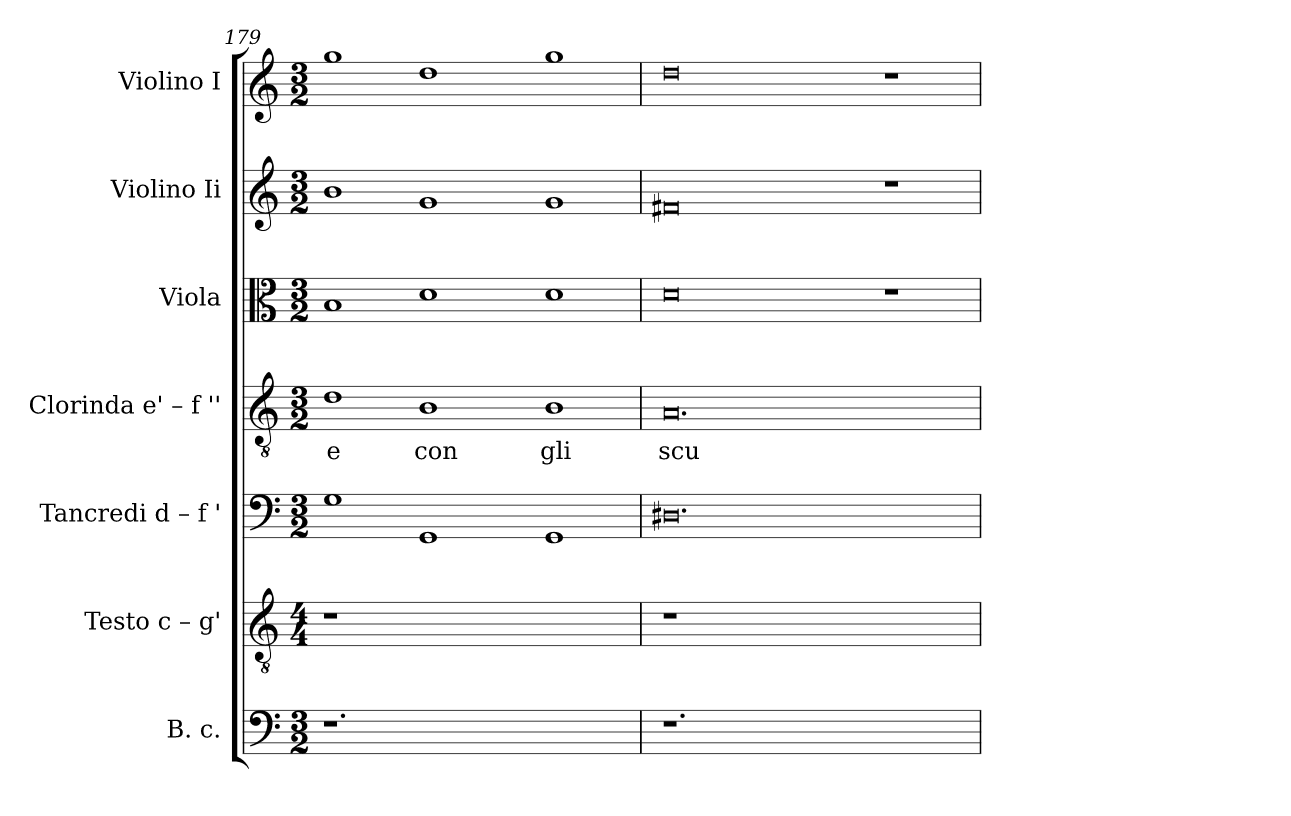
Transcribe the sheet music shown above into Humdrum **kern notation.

**kern	**kern	**kern	**kern	**text	**kern	**kern	**kern	**text
*part7	*part6	*part5	*part4	*part4	*part3	*part2	*part1	*part1
*staff7	*staff6	*staff5	*staff4	*staff4	*staff3	*staff2	*staff1	*staff1
*I"B. c.	*I"Testo  c – g'	*I"Tancredi  d – f '	*I"Clorinda  e' – f ''	*	*I"Viola	*I"Violino Ii	*I"Violino I	*
*clefF4	*clefGv2	*clefF4	*clefGv2	*	*clefC3	*clefG2	*clefG2	*
*k[]	*k[]	*k[]	*k[]	*	*k[]	*k[]	*k[]	*
*C:	*C:	*C:	*C:	*	*C:	*C:	*C:	*
*M3/2	*M4/4	*M3/2	*M3/2	*	*M3/2	*M3/2	*M3/2	*
=179	=179	=179	=179	=179	=179	=179	=179	=179
!	!	!	!	!LO:LY:b:cj	!	!	!	!LO:LY:b:cj
1.r	1r	1G	1d	e	1B	1b	1gg	.
!	!	!	!	!LO:LY:b:cj	!	!	!	!LO:LY:b:cj
.	0ryy	1GG	1B	con	1d	1g	1dd	.
1.ryy	.	.	.	.	.	.	.	.
!	!	!	!	!LO:LY:b:cj	!	!	!	!LO:LY:b:cj
.	.	1GG	1B	gli	1d	1g	1gg	.
=180	=180	=180	=180	=180	=180	=180	=180	=180
!	!	!	!	!LO:LY:b:cj	!	!	!	!LO:LY:b:cj
1.r	1r	0.D#	0.A	scu	0d	0f#X	0dd	.
.	0ryy	.	.	.	.	.	.	.
1.ryy	.	.	.	.	.	.	.	.
.	.	.	.	.	1r	1r	1r	.
=	=	=	=	=	=	=	=	=
*-	*-	*-	*-	*-	*-	*-	*-	*-
